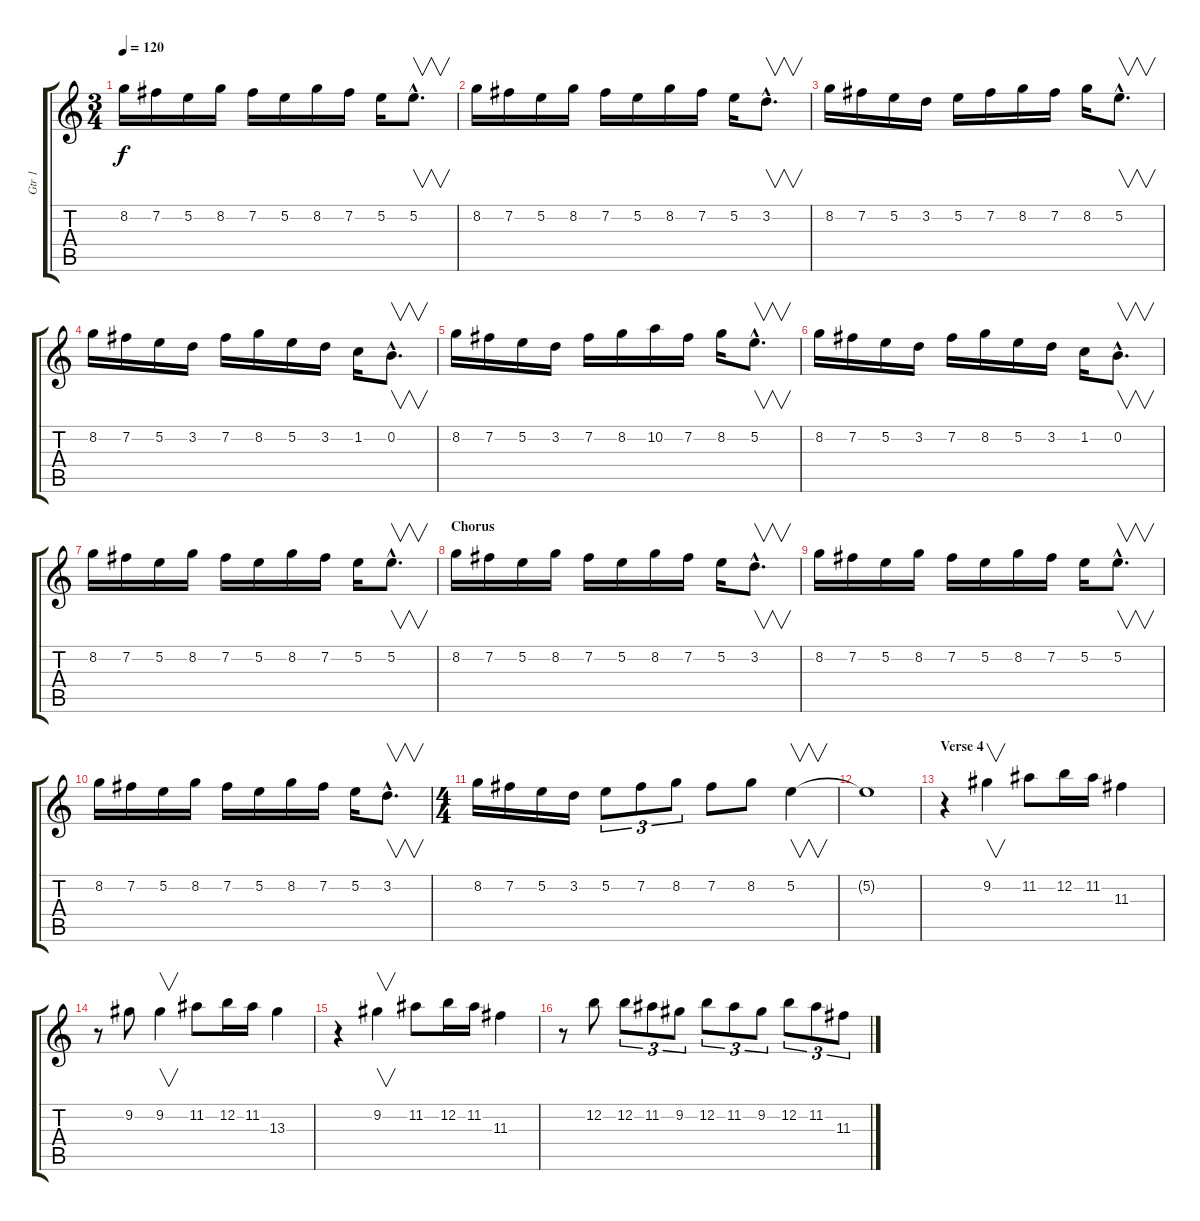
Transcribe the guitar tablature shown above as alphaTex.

\track ("Gtr 1" "Gtr 1") {instrument distortionguitar}
\staff {score tabs}
\tuning (E4 B3 G3 D3 A2 E2) {hide}
\ts (3 4)
\tempo 120
\clef g2
\ks c
8.2.16{dy f} 7.2.16 5.2.16 8.2.16 7.2.16 5.2.16 8.2.16 7.2.16 5.2.16 5.2{hac}.8{v d} |
8.2.16 7.2.16 5.2.16 8.2.16 7.2.16 5.2.16 8.2.16 7.2.16 5.2.16 3.2{hac}.8{v d} |
8.2.16 7.2.16 5.2.16 3.2.16 5.2.16 7.2.16 8.2.16 7.2.16 8.2.16 5.2{hac}.8{v d} |
8.2.16 7.2.16 5.2.16 3.2.16 7.2.16 8.2.16 5.2.16 3.2.16 1.2.16 0.2{hac}.8{v d} |
8.2.16 7.2.16 5.2.16 3.2.16 7.2.16 8.2.16 10.2.16 7.2.16 8.2.16 5.2{hac}.8{v d} |
8.2.16 7.2.16 5.2.16 3.2.16 7.2.16 8.2.16 5.2.16 3.2.16 1.2.16 0.2{hac}.8{v d} |
8.2.16 7.2.16 5.2.16 8.2.16 7.2.16 5.2.16 8.2.16 7.2.16 5.2.16 5.2{hac}.8{v d} |
\section ("" "Chorus")
8.2.16 7.2.16 5.2.16 8.2.16 7.2.16 5.2.16 8.2.16 7.2.16 5.2.16 3.2{hac}.8{v d} |
8.2.16 7.2.16 5.2.16 8.2.16 7.2.16 5.2.16 8.2.16 7.2.16 5.2.16 5.2{hac}.8{v d} |
8.2.16 7.2.16 5.2.16 8.2.16 7.2.16 5.2.16 8.2.16 7.2.16 5.2.16 3.2{hac}.8{v d} |
\ts (4 4)
8.2.16 7.2.16 5.2.16 3.2.16 5.2.8{tu (3 2)} 7.2.8{tu (3 2)} 8.2.8{tu (3 2)} 7.2.8 8.2.8 5.2.4{v volume 0} |
5.2{t}.1 |
\section ("" "Verse 4")
r.4 9.2.4{v volume 13 instrument acousticguitarsteel} 11.2.8 12.2.16 11.2.16 11.3.4 |
r.8 9.2.8 9.2.4{v} 11.2.8 12.2.16 11.2.16 13.3.4 |
r.4 9.2.4{v} 11.2.8 12.2.16 11.2.16 11.3.4 |
r.8 12.2.8 12.2.8{tu (3 2)} 11.2.8{tu (3 2)} 9.2.8{tu (3 2)} 12.2.8{tu (3 2)} 11.2.8{tu (3 2)} 9.2.8{tu (3 2)} 12.2.8{tu (3 2)} 11.2.8{tu (3 2)} 11.3.8{tu (3 2)}
